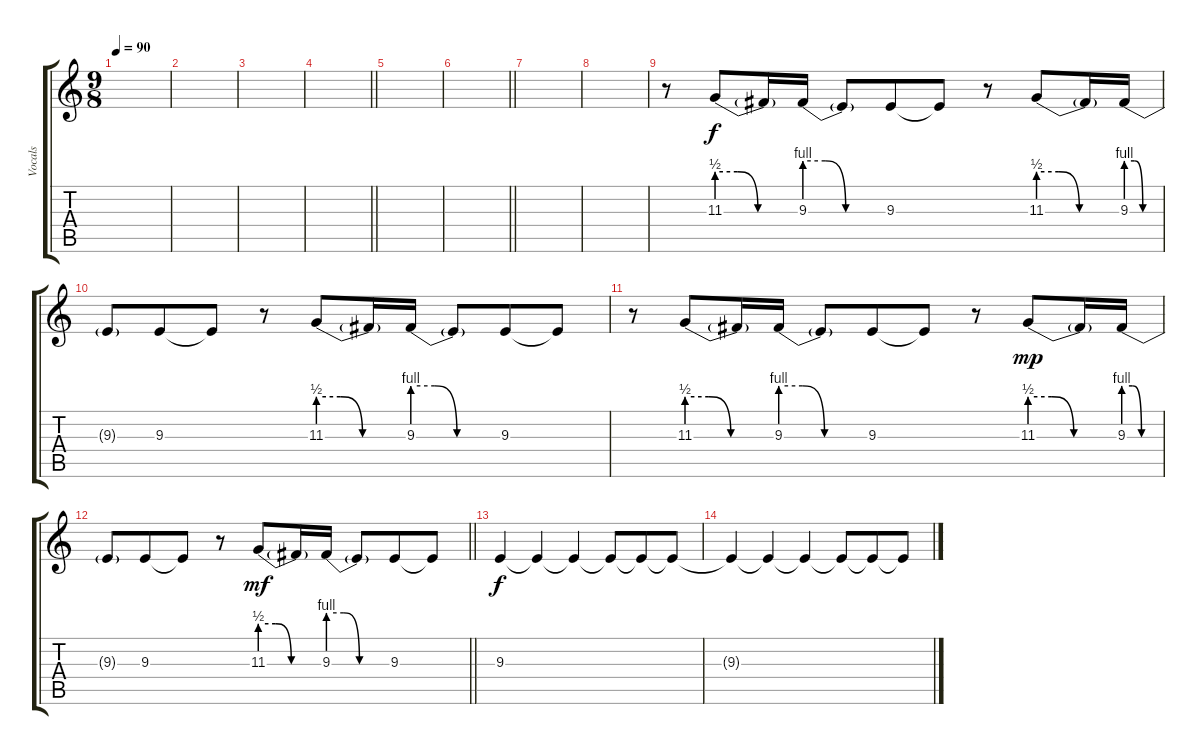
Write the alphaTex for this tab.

\track ("Vocals" "Vocals") {instrument clarinet}
\staff {score tabs}
\tuning (E4 B3 G3 D3 A2 D2) {hide}
\ts (9 8)
\tempo 90
\clef g2
\ks c
|
|
|
\barLineRight lightlight
|
|
\barLineRight lightlight
|
|
|
r.8 11.3{be (custom 0 2 15 2 30 0 60 0)}.8 11.3{t}.16 9.3{be (custom 0 4 15 4 30 0 60 0)}.16 9.3{t}.8 9.3.8 9.3{t}.8 r.8 11.3{be (custom 0 2 15 2 30 0 60 0)}.8 11.3{t}.16 9.3{be (custom 0 4 15 4 30 0 60 0)}.16 |
9.3{t}.8 9.3.8 9.3{t}.8 r.8 11.3{be (custom 0 2 15 2 30 0 60 0)}.8 11.3{t}.16 9.3{be (custom 0 4 15 4 30 0 60 0)}.16 9.3{t}.8 9.3.8 9.3{t}.8 |
r.8 11.3{be (custom 0 2 15 2 30 0 60 0)}.8 11.3{t}.16 9.3{be (custom 0 4 15 4 30 0 60 0)}.16 9.3{t}.8 9.3.8 9.3{t}.8 r.8 11.3{be (custom 0 2 15 2 30 0 60 0)}.8{dy mp} 11.3{t}.16 9.3{be (custom 0 4 15 4 30 0 60 0)}.16 |
\barLineRight lightlight
9.3{t}.8 9.3.8 9.3{t}.8 r.8 11.3{be (custom 0 2 15 2 30 0 60 0)}.8{dy mf} 11.3{t}.16 9.3{be (custom 0 4 15 4 30 0 60 0)}.16 9.3{t}.8 9.3.8 9.3{t}.8 |
\section ("" "")
9.3.4{dy f} 9.3{t}.4 9.3{t}.4 9.3{t}.8 9.3{t}.8 9.3{t}.8 |
9.3{t}.4 9.3{t}.4 9.3{t}.4 9.3{t}.8 9.3{t}.8 9.3{t}.8
